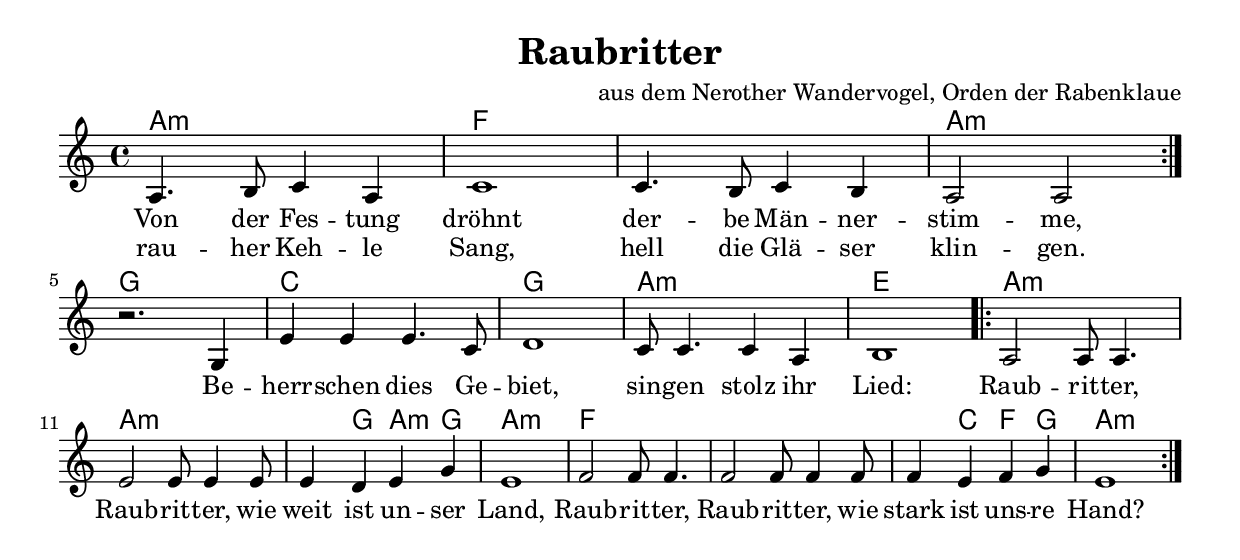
\version "2.8.1"
%#(ly:set-option (quote no-point-and-click))
%#(set-global-staff-size 18)

\header{
	title = "Raubritter"
	composer = "aus dem Nerother Wandervogel, Orden der Rabenklaue"
%	instrument = "2 voc + git"
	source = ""
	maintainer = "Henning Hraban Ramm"
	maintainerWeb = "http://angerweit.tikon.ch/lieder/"
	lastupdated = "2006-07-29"
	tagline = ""
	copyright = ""
}

global = {
	\clef treble
	\key a \minor
	\time 4/4
}

akkorde = \chordmode {
	\repeat volta 2 {
		a1:m f f a:m
	}
	g c g a:m e
	\repeat volta 2 {
		a:m a:m a4:m g a:m g a1:m
		f f f4 c f g a1:m
	}
}

dynamics = \relative c {
	r1\mp
}

oberstimme = \relative c' {
	\repeat volta 2 {
		a4. b8 c4 a |
		c1 |
		c4. b8 c4 b |
		a2 a
	} \break
	r2. g4 |
	e' e e4. c8 |
	d1 |
	c8 c4. c4 a |
	b1
	\repeat volta 2 {
		a2 a8 a4. |
		e'2 e8 e4 e8 |
		e4 d e g |
		e1 |
		f2 f8 f4. |
		f2 f8 f4 f8 |
		f4 e f g |
		e1
	}
}

text = \lyricmode {
	Von der Fes -- tung dröhnt der -- be Män -- ner -- stim -- me,
	%rauher Kehle Sang, hell die Gläser klingen.
	% Ref
	Be -- herr -- schen dies Ge -- biet,
	sin -- gen stolz ihr Lied:
	Raub -- rit -- ter, Raub -- rit -- ter, wie weit ist un -- ser Land,
	Raub -- rit -- ter, Raub -- rit -- ter, wie stark ist uns -- re Hand?
}

textRep = \lyricmode {
	rau -- her Keh -- le Sang, hell die Glä -- ser klin -- gen.
}


% Papier-Ausgabe
\score {
	<<
		%\override Score . LyricText #'font-name = #"Gentium"
		%\override Score . BarNumber 
		%    #'break-visibility = #all-invisible
		\context ChordNames {
			%\override ChordNames . ChordName  #'font-name = #"Gentium"
			\germanChords
			\set chordChanges = ##t
			\akkorde
		}
		\context Staff = Oben <<
			\global
			\context Voice = "eins" \oberstimme
		>>
		\lyricsto "eins" \new Lyrics { \text }
		\lyricsto "eins" \new Lyrics { \textRep }
	>>
	\layout { 
		indent = 0\cm
		%linewidth = 123\mm
	}
}

% MIDI
\score {
	\unfoldRepeats {
		<<
			\context Staff = chords <<
				\set Staff.midiInstrument = "fx 4 (atmosphere)"
				\context Voice = chords {
					<< \dynamics \akkorde >>
				}
			>>
			\context Staff = ober <<
				\set Staff.midiInstrument = "trumpet"
				\context Voice = ober \oberstimme
			>>
		>>
	}
	\midi{ \tempo 4=120 }
}

%%% Local Variables:
%%% coding: utf-8
%%% End:

